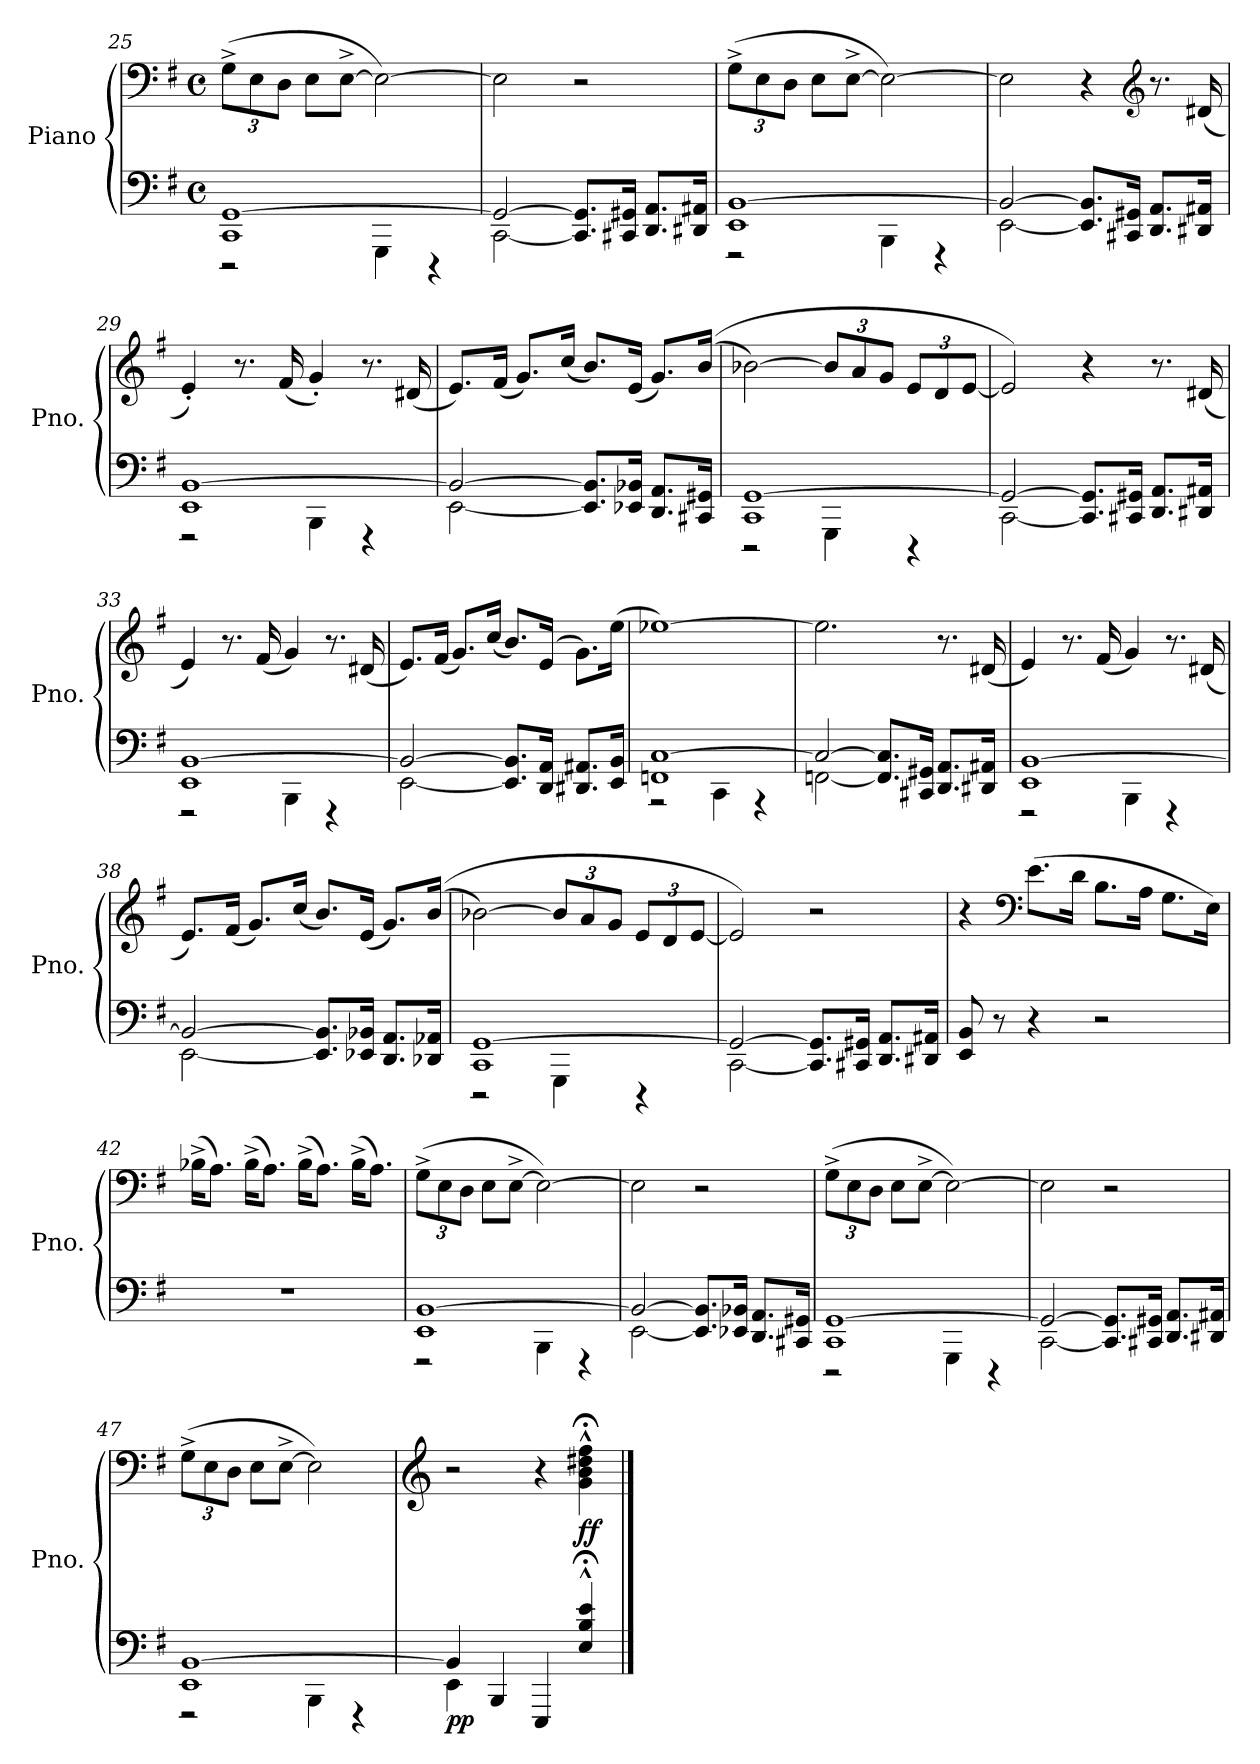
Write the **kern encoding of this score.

**kern	**kern	**dynam
*part1	*part1	*part1
*staff2	*staff1	*staff1/2
*I"Piano	*	*
*I'Pno.	*	*
*clefF4	*clefF4	*
*k[f#]	*k[f#]	*
*M4/4	*M4/4	*
*met(c)	*met(c)	*
=25	=25	=25
*^	*	*
*	*	*Xbrackettup	*
1CC [1GG	2r	(>12G^\L	.
.	.	12E\	.
.	.	12D\J	.
.	.	8E\L	.
.	.	[8E^\J	.
.	4GGG\	2E\_)	.
.	4r	.	.
=26	=26	=26	=26
2GG/_	[2CC\	2E\]	.
8.CC/] 8.GG/]L	2ryy	2r	.
16CC#X/ 16GG#X/Jk	.	.	.
8.DD/ 8.AA/L	.	.	.
16DD#X/ 16AA#X/Jk	.	.	.
!!LO:LB:g=z
=27	=27	=27	=27
1EE [1BB	2r	(>12G^\L	.
.	.	12E\	.
.	.	12D\J	.
.	.	8E\L	.
.	.	[8E^\J	.
.	4BBB\	2E\_)	.
.	4r	.	.
=28	=28	=28	=28
2BB/_	[2EE\	2E\]	.
8.EE/] 8.BB/]L	2ryy	4r	.
16CC#X/ 16GG#X/Jk	.	.	.
*	*	*clefG2	*
8.DD/ 8.AA/L	.	8.r	.
16DD#X/ 16AA#X/Jk	.	(<16d#X/	.
=29	=29	=29	=29
1EE [1BB	2r	4e'/)	.
.	.	8.r	.
.	.	(<16f#/	.
.	4BBB\	4g'/)	.
.	4r	8.r	.
.	.	(<16d#X/	.
=30	=30	=30	=30
2BB/_	[2EE\	8.e/L)	.
.	.	(<16f#/Jk	.
.	.	8.g/L)	.
.	.	(<16cc/Jk	.
8.EE/] 8.BB/]L	2ryy	8.b/L)	.
16EE-X/ 16BB-X/Jk	.	(<16e/Jk	.
8.DD/ 8.AA/L	.	8.g/L)	.
16CC#X/ 16GG#X/Jk	.	(<(>16b/Jk	.
!!LO:LB:g=z
=31	=31	=31	=31
1CC [1GG	2r	[2b-X\)	.
.	4GGG\	12b-/L]	.
.	.	12a/	.
.	.	12g/J	.
.	4r	12e/L	.
.	.	12d/	.
.	.	[12e/J	.
=32	=32	=32	=32
2GG/_	[2CC\	2e/])	.
8.CC/] 8.GG/]L	2ryy	4r	.
16CC#X/ 16GG#X/Jk	.	.	.
8.DD/ 8.AA/L	.	8.r	.
16DD#X/ 16AA#X/Jk	.	(<16d#X/	.
=33	=33	=33	=33
1EE [1BB	2r	4e/)	.
.	.	8.r	.
.	.	(<16f#/	.
.	4BBB\	4g/)	.
.	4r	8.r	.
.	.	(<16d#X/	.
=34	=34	=34	=34
2BB/_	[2EE\	8.e/L)	.
.	.	(<16f#/Jk	.
.	.	8.g/L)	.
.	.	(<16cc/Jk	.
8.EE/] 8.BB/]L	2ryy	8.b/L)	.
16DD/ 16AA/Jk	.	(>16e/Jk	.
8.DD#X/ 8.AA#X/L	.	8.g\L)	.
16EE/ 16BB/Jk	.	(>16ee\Jk	.
=35	=35	=35	=35
1FFn [1C	2r	[1ee-X)	.
.	4CC\	.	.
.	4r	.	.
!!LO:PB:g=z
=36	=36	=36	=36
2C/_	[2FFn\	2.ee-\]	.
8.FF/] 8.C/]L	2ryy	.	.
16CC#X/ 16GG#X/Jk	.	.	.
8.DD/ 8.AA/L	.	8.r	.
16DD#X/ 16AA#X/Jk	.	(<16d#X/	.
=37	=37	=37	=37
1EE [1BB	2r	4e/)	.
.	.	8.r	.
.	.	(<16f#/	.
.	4BBB\	4g/)	.
.	4r	8.r	.
.	.	(<16d#X/	.
=38	=38	=38	=38
2BB/_	[2EE\	8.e/L)	.
.	.	(<16f#/Jk	.
.	.	8.g/L)	.
.	.	(<16cc/Jk	.
8.EE/] 8.BB/]L	2ryy	8.b/L)	.
16EE-X/ 16BB-X/Jk	.	(<16e/Jk	.
8.DD/ 8.AA/L	.	8.g/L)	.
16DD-X/ 16AA-X/Jk	.	(<(>16b/Jk	.
=39	=39	=39	=39
1CC [1GG	2r	[2b-X\)	.
.	4GGG\	12b-/L]	.
.	.	12a/	.
.	.	12g/J	.
.	4r	12e/L	.
.	.	12d/	.
.	.	[12e/J	.
!!LO:LB:g=z
=40	=40	=40	=40
2GG/_	[2CC\	2e/])	.
8.CC/] 8.GG/]L	2ryy	2r	.
16CC#X/ 16GG#X/Jk	.	.	.
8.DD/ 8.AA/L	.	.	.
16DD#X/ 16AA#X/Jk	.	.	.
*v	*v	*	*
=41	=41	=41
8EE/ 8BB/	4r	.
8r	.	.
*	*clefF4	*
4r	(>8.e\L	.
.	16d\Jk	.
2r	8.B\L	.
.	16A\Jk	.
.	8.G\L	.
.	16E\Jk)	.
=42	=42	=42
1r	(>16B-X^\KL	.
.	8.A\J)	.
.	(>16B-^\KL	.
.	8.A\J)	.
.	(>16B-^\KL	.
.	8.A\J)	.
.	(>16B-^\KL	.
.	8.A\J)	.
=43	=43	=43
*^	*	*
1EE [1BB	2r	(>12G^\L	.
.	.	12E\	.
.	.	12D\J	.
.	.	8E\L	.
.	.	[8E^\J	.
.	4BBB\	2E\_)	.
.	4r	.	.
!!LO:LB:g=z
=44	=44	=44	=44
2BB/_	[2EE\	2E\]	.
8.EE/] 8.BB/]L	2ryy	2r	.
16EE-X/ 16BB-X/Jk	.	.	.
8.DD/ 8.AA/L	.	.	.
16CC#X/ 16GG#X/Jk	.	.	.
=45	=45	=45	=45
1CC [1GG	2r	(>12G^\L	.
.	.	12E\	.
.	.	12D\J	.
.	.	8E\L	.
.	.	[8E^\J	.
.	4GGG\	2E\_)	.
.	4r	.	.
=46	=46	=46	=46
2GG/_	[2CC\	2E\]	.
8.CC/] 8.GG/]L	2ryy	2r	.
16CC#X/ 16GG#X/Jk	.	.	.
8.DD/ 8.AA/L	.	.	.
16DD#X/ 16AA#X/Jk	.	.	.
=47	=47	=47	=47
1EE [1BB	2r	(>12G^\L	.
.	.	12E\	.
.	.	12D\J	.
.	.	8E\L	.
.	.	[8E^\J	.
.	4BBB\	2E\])	.
.	4r	.	.
=48	=48	=48	=48
*	*	*clefG2	*
!	!	!	!LO:DY:b=2
4BB/]	4EE\	2r	pp
4BBB/	2.ryy	.	.
4EEE/	.	4r	.
!	!	!	!LO:DY:b
4E/;^^ 4B/;^^ 4e/;^^	.	4g\;<^^ 4b\;<^^ 4dd#X\;<^^ 4ff#\;<^^	ff
*v	*v	*	*
==	==	==
*-	*-	*-
